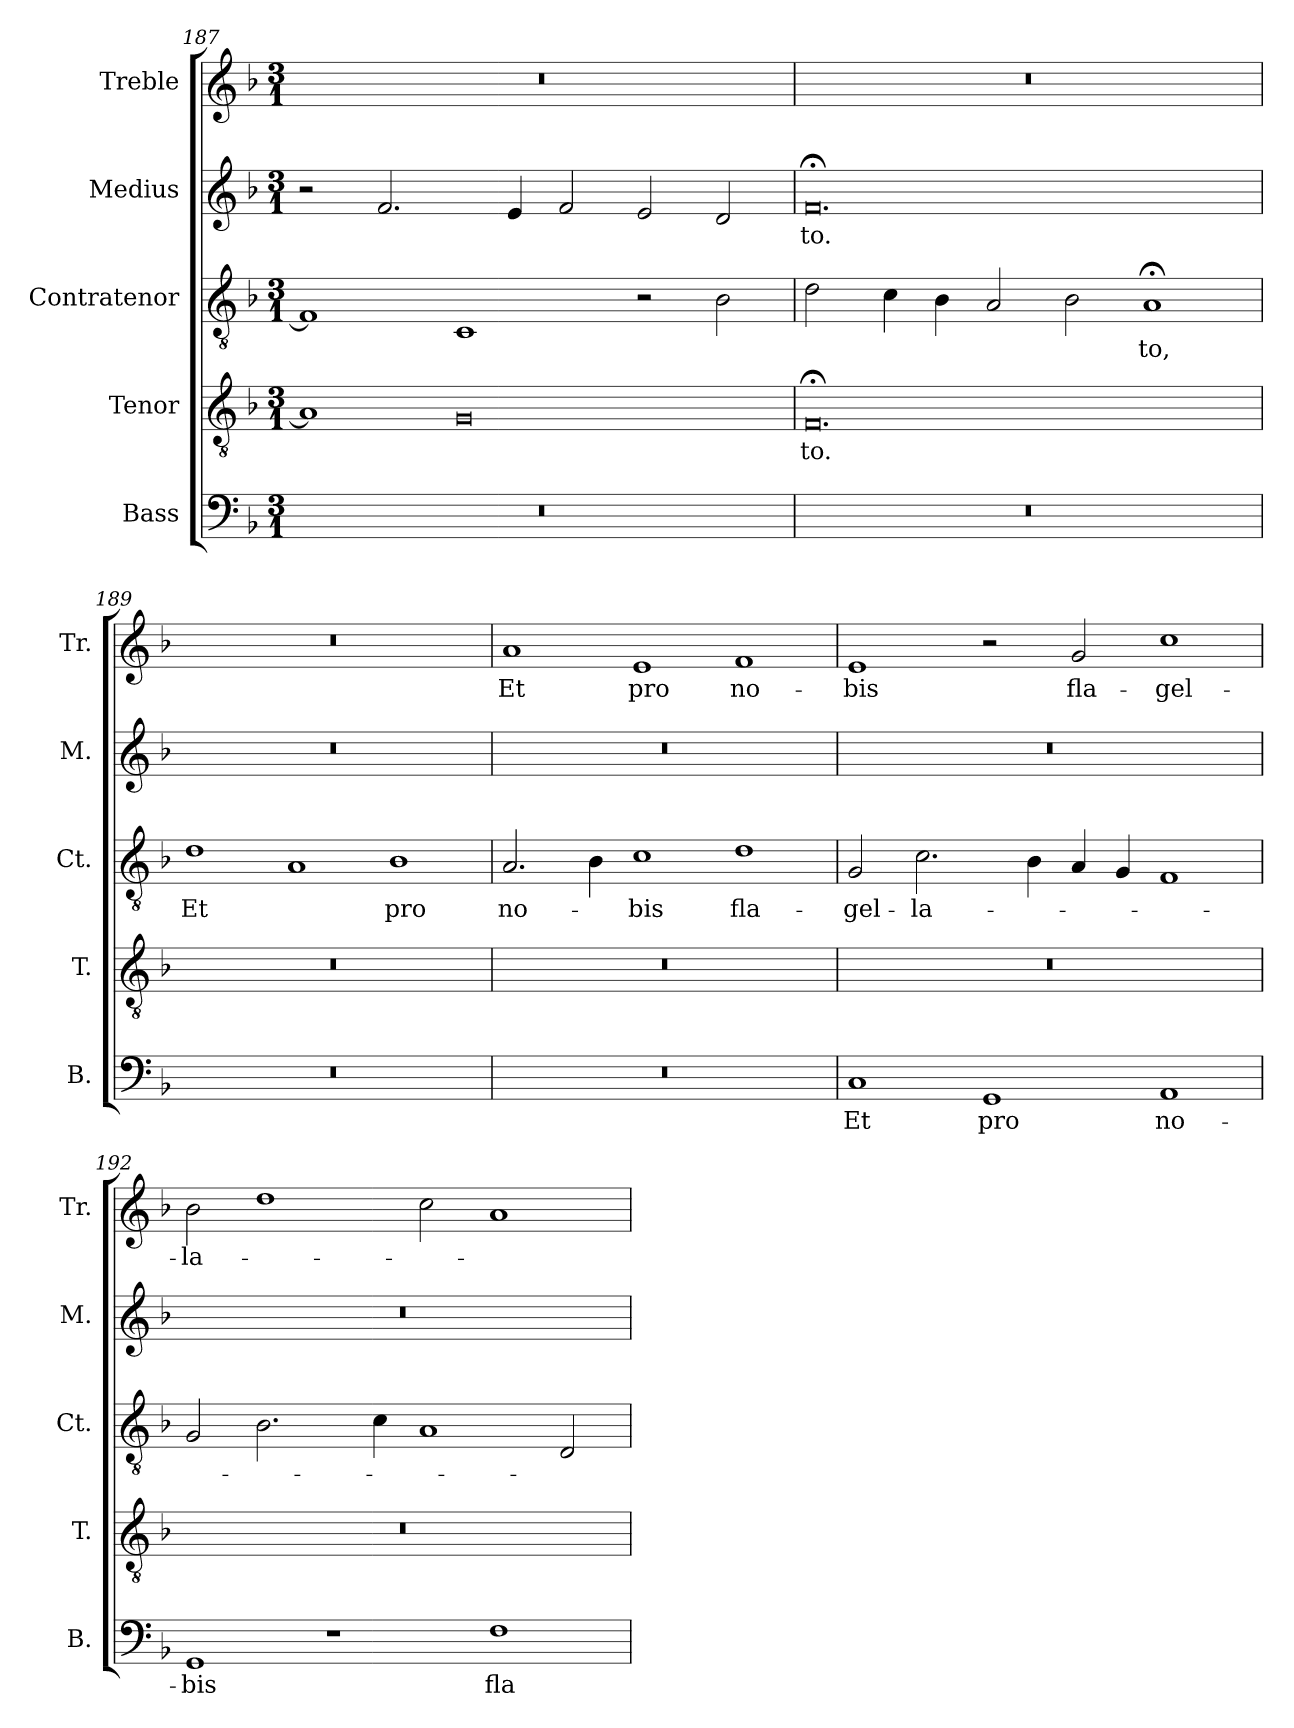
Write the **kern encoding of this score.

**kern	**text	**kern	**text	**kern	**text	**kern	**text	**kern	**text
*part5	*part5	*part4	*part4	*part3	*part3	*part2	*part2	*part1	*part1
*staff5	*staff5	*staff4	*staff4	*staff3	*staff3	*staff2	*staff2	*staff1	*staff1
*I"Bass	*	*I"Tenor	*	*I"Contratenor	*	*I"Medius	*	*I"Treble	*
*I'B.	*	*I'T.	*	*I'Ct.	*	*I'M.	*	*I'Tr.	*
*clefF4	*	*clefGv2	*	*clefGv2	*	*clefG2	*	*clefG2	*
*	*	*ITrd7c12	*	*ITrd7c12	*	*	*	*	*
*k[b-]	*	*k[b-]	*	*k[b-]	*	*k[b-]	*	*k[b-]	*
*d:	*	*d:	*	*d:	*	*d:	*	*d:	*
*M3/1	*	*M3/1	*	*M3/1	*	*M3/1	*	*M3/1	*
=187	=187	=187	=187	=187	=187	=187	=187	=187	=187
!LO:N:vis=1	!	!	!	!	!	!	!	!LO:N:vis=1	!
0.r	.	1AAi]	.	1FFi]	.	2r	.	0.r	.
.	.	.	.	.	.	2.fi/	.	.	.
.	.	0GGi	.	1CCi	.	.	.	.	.
.	.	.	.	.	.	4ei/	.	.	.
.	.	.	.	.	.	2fi/	.	.	.
.	.	.	.	2r	.	2ei/	.	.	.
.	.	.	.	2BB-i\	.	2di/	.	.	.
=188	=188	=188	=188	=188	=188	=188	=188	=188	=188
!LO:N:vis=1	!	!	!	!	!	!	!	!	!
!	!	!	!LO:LY:b:color=#000000	!	!	!	!	!	!
!	!	!	!	!	!	!	!LO:LY:b:color=#000000	!LO:N:vis=1	!
0.r	.	0.FF;i	-to.	2Di\	.	0.f;i	-to.	0.r	.
.	.	.	.	4Ci\	.	.	.	.	.
.	.	.	.	4BB-i\	.	.	.	.	.
.	.	.	.	2AAi/	.	.	.	.	.
.	.	.	.	2BB-i\	.	.	.	.	.
!	!	!	!	!	!LO:LY:b:color=#000000	!	!	!	!
.	.	.	.	1AA;i	-to,	.	.	.	.
!!LO:LB:g=z
=189	=189	=189	=189	=189	=189	=189	=189	=189	=189
!LO:N:vis=1	!	!LO:N:vis=1	!	!	!	!	!	!	!
!	!	!	!	!	!LO:LY:b:color=#000000	!LO:N:vis=1	!	!LO:N:vis=1	!
0.r	.	0.r	.	1Di	Et	0.r	.	0.r	.
.	.	.	.	1AAi	.	.	.	.	.
!	!	!	!	!	!LO:LY:b:color=#000000	!	!	!	!
.	.	.	.	1BB-i	pro	.	.	.	.
=190	=190	=190	=190	=190	=190	=190	=190	=190	=190
!LO:N:vis=1	!	!LO:N:vis=1	!	!	!	!	!	!	!
!	!	!	!	!	!LO:LY:b:color=#000000	!LO:N:vis=1	!	!	!
!	!	!	!	!	!	!	!	!	!LO:LY:b:color=#000000
0.r	.	0.r	.	2.AAi/	no-	0.r	.	1ai	Et
.	.	.	.	4BB-i\	.	.	.	.	.
!	!	!	!	!	!LO:LY:b:color=#000000	!	!	!	!
!	!	!	!	!	!	!	!	!	!LO:LY:b:color=#000000
.	.	.	.	1Ci	-bis	.	.	1ei	pro
!	!	!	!	!	!LO:LY:b:color=#000000	!	!	!	!
!	!	!	!	!	!	!	!	!	!LO:LY:b:color=#000000
.	.	.	.	1Di	fla-	.	.	1fi	no-
=191	=191	=191	=191	=191	=191	=191	=191	=191	=191
!	!LO:LY:b:color=#000000	!LO:N:vis=1	!	!	!	!	!	!	!
!	!	!	!	!	!LO:LY:b:color=#000000	!LO:N:vis=1	!	!	!
!	!	!	!	!	!	!	!	!	!LO:LY:b:color=#000000
1Ci	Et	0.r	.	2GGi/	-gel-	0.r	.	1ei	-bis
!	!	!	!	!	!LO:LY:b:color=#000000	!	!	!	!
.	.	.	.	2.Ci\	-la-	.	.	.	.
!	!LO:LY:b:color=#000000	!	!	!	!	!	!	!	!
1GGi	pro	.	.	.	.	.	.	2r	.
.	.	.	.	4BB-i\	.	.	.	.	.
!	!	!	!	!	!	!	!	!	!LO:LY:b:color=#000000
.	.	.	.	4AAi/	.	.	.	2gi/	fla-
.	.	.	.	4GGi/	.	.	.	.	.
!	!LO:LY:b:color=#000000	!	!	!	!	!	!	!	!
!	!	!	!	!	!	!	!	!	!LO:LY:b:color=#000000
1AAi	no-	.	.	1FFi	.	.	.	1cci	-gel-
=192	=192	=192	=192	=192	=192	=192	=192	=192	=192
!	!LO:LY:b:color=#000000	!LO:N:vis=1	!	!	!	!LO:N:vis=1	!	!	!
!	!	!	!	!	!	!	!	!	!LO:LY:b:color=#000000
1GGi	-bis	0.r	.	2GGi/	.	0.r	.	2b-i\	-la-
.	.	.	.	2.BB-i\	.	.	.	1ddi	.
1r	.	.	.	.	.	.	.	.	.
.	.	.	.	4Ci\	.	.	.	.	.
.	.	.	.	1AAi	.	.	.	2cci\	.
!	!LO:LY:b:color=#000000	!	!	!	!	!	!	!	!
1Fi	fla-	.	.	.	.	.	.	1ai	.
.	.	.	.	2DDi/	.	.	.	.	.
=	=	=	=	=	=	=	=	=	=
*-	*-	*-	*-	*-	*-	*-	*-	*-	*-
